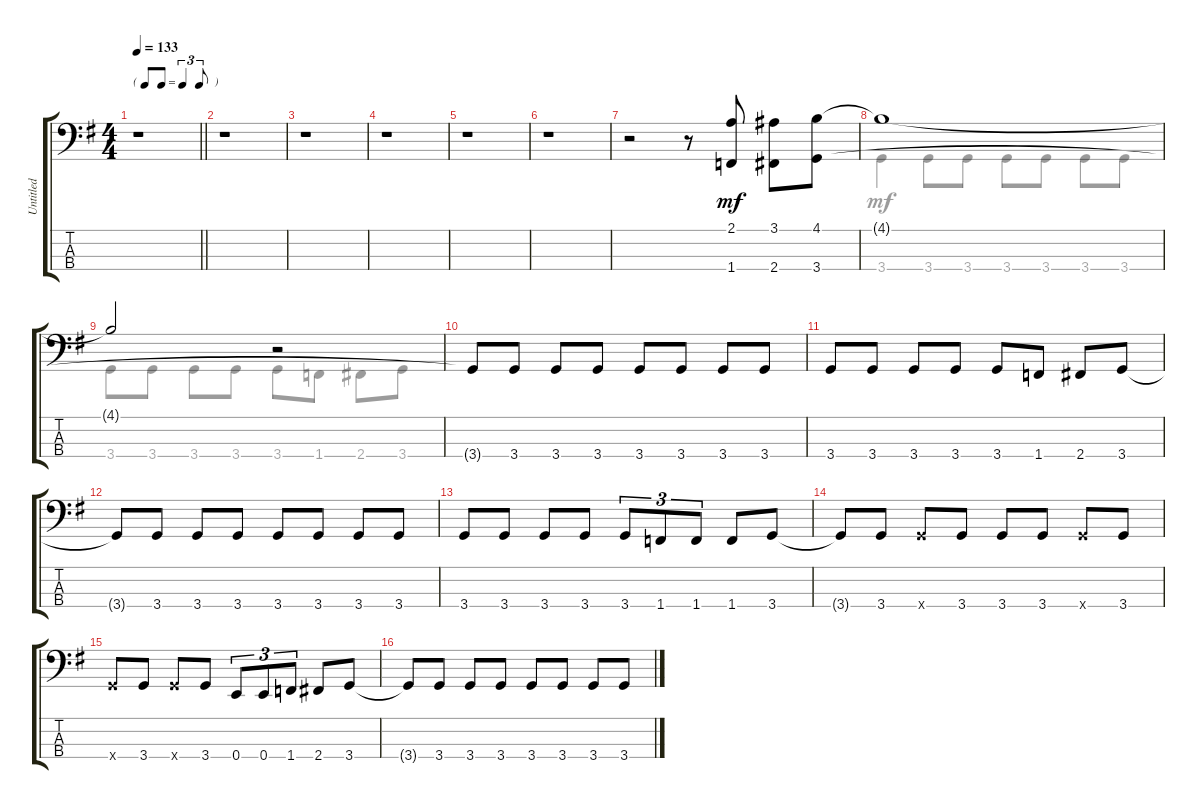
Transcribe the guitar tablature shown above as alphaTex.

\track ("Untitled" "Untitled") {instrument electricbasspick}
\staff {score tabs}
\tuning (G2 D2 A1 E1) {hide}
\voice
\ts (4 4)
\tf triplet8th
\tempo 133
\clef f4
\barLineRight lightlight
\ks g
r.1{dy mf instrument electricbasspick} |
r.1 |
r.1 |
r.1 |
r.1 |
r.1 |
r.2 r.8 (2.1 1.4).8 (3.1 2.4).8 (4.1 3.4).8 |
4.1{t}.1 |
4.1{t}.2 r.2 |
3.4{t}.8 3.4.8 3.4.8 3.4.8 3.4.8 3.4.8 3.4.8 3.4.8 |
3.4.8 3.4.8 3.4.8 3.4.8 3.4.8 1.4.8 2.4.8 3.4.8 |
3.4{t}.8 3.4.8 3.4.8 3.4.8 3.4.8 3.4.8 3.4.8 3.4.8 |
3.4.8 3.4.8 3.4.8 3.4.8 3.4.8{tu (3 2)} 1.4.8{tu (3 2)} 1.4.8{tu (3 2)} 1.4.8 3.4.8 |
3.4{t}.8 3.4.8 3.4{x}.8 3.4.8 3.4.8 3.4.8 3.4{x}.8 3.4.8 |
3.4{x}.8 3.4.8 3.4{x}.8 3.4.8 0.4.8{tu (3 2)} 0.4.8{tu (3 2)} 1.4.8{tu (3 2)} 2.4.8 3.4.8 |
3.4{t}.8 3.4.8 3.4.8 3.4.8 3.4.8 3.4.8 3.4.8 3.4.8
\voice
\clef f4
\ottava regular
\simile none
\barLineRight lightlight
\ks g
|
|
|
|
|
|
|
3.4.4 3.4.8 3.4.8 3.4.8 3.4.8 3.4.8 3.4.8 |
3.4.8 3.4.8 3.4.8 3.4.8 3.4.8 1.4.8 2.4.8 3.4.8 |
|
|
|
|
|
|
